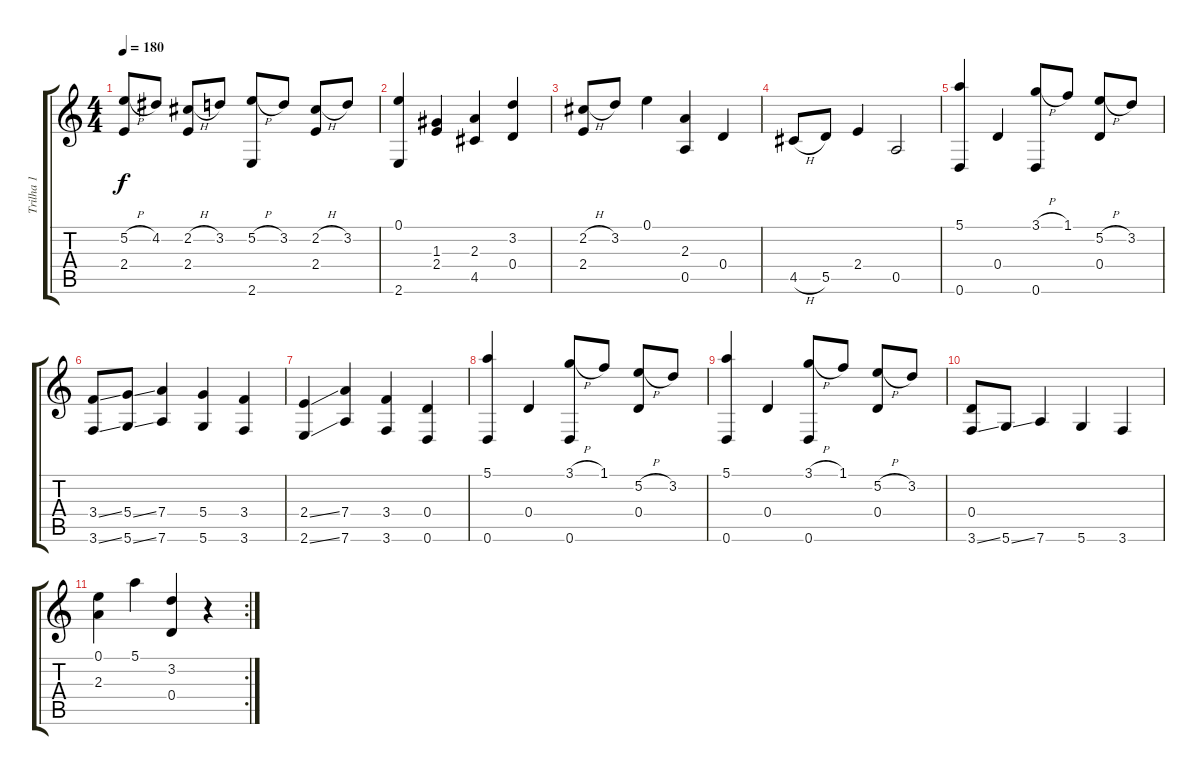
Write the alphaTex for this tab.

\track ("Trilha 1" "Trilha 1") {instrument acousticguitarnylon}
\staff {score tabs}
\tuning (E4 B3 G3 D3 A2 D2) {hide}
\ts (4 4)
\tempo 180
\clef g2
\ks c
(5.2{h} 2.4).8{dy f} 4.2.8 (2.2{h} 2.4).8 3.2.8 (5.2{h} 2.6).8 3.2.8 (2.2{h} 2.4).8 3.2.8 |
(0.1 2.6).4 (1.3 2.4).4 (2.3 4.5).4 (3.2 0.4).4 |
(2.2{h} 2.4).8 3.2.8 0.1.4 (2.3 0.5).4 0.4.4 |
4.5{h}.8 5.5.8 2.4.4 0.5.2 |
(5.1 0.6).4 0.4.4 (3.1{h} 0.6).8 1.1.8 (5.2{h} 0.4).8 3.2.8 |
(3.4{ss} 3.6{ss}).8 (5.4{ss} 5.6{ss}).8 (7.4 7.6).4 (5.4 5.6).4 (3.4 3.6).4 |
(2.4{ss} 2.6{ss}).4 (7.4 7.6).4 (3.4 3.6).4 (0.4 0.6).4 |
(5.1 0.6).4 0.4.4 (3.1{h} 0.6).8 1.1.8 (5.2{h} 0.4).8 3.2.8 |
(5.1 0.6).4 0.4.4 (3.1{h} 0.6).8 1.1.8 (5.2{h} 0.4).8 3.2.8 |
(0.4 3.6{ss}).8 5.6{ss}.8 7.6.4 5.6.4 3.6.4 |
\rc 2
(0.1 2.3).4 5.1.4 (3.2 0.4).4 r.4
